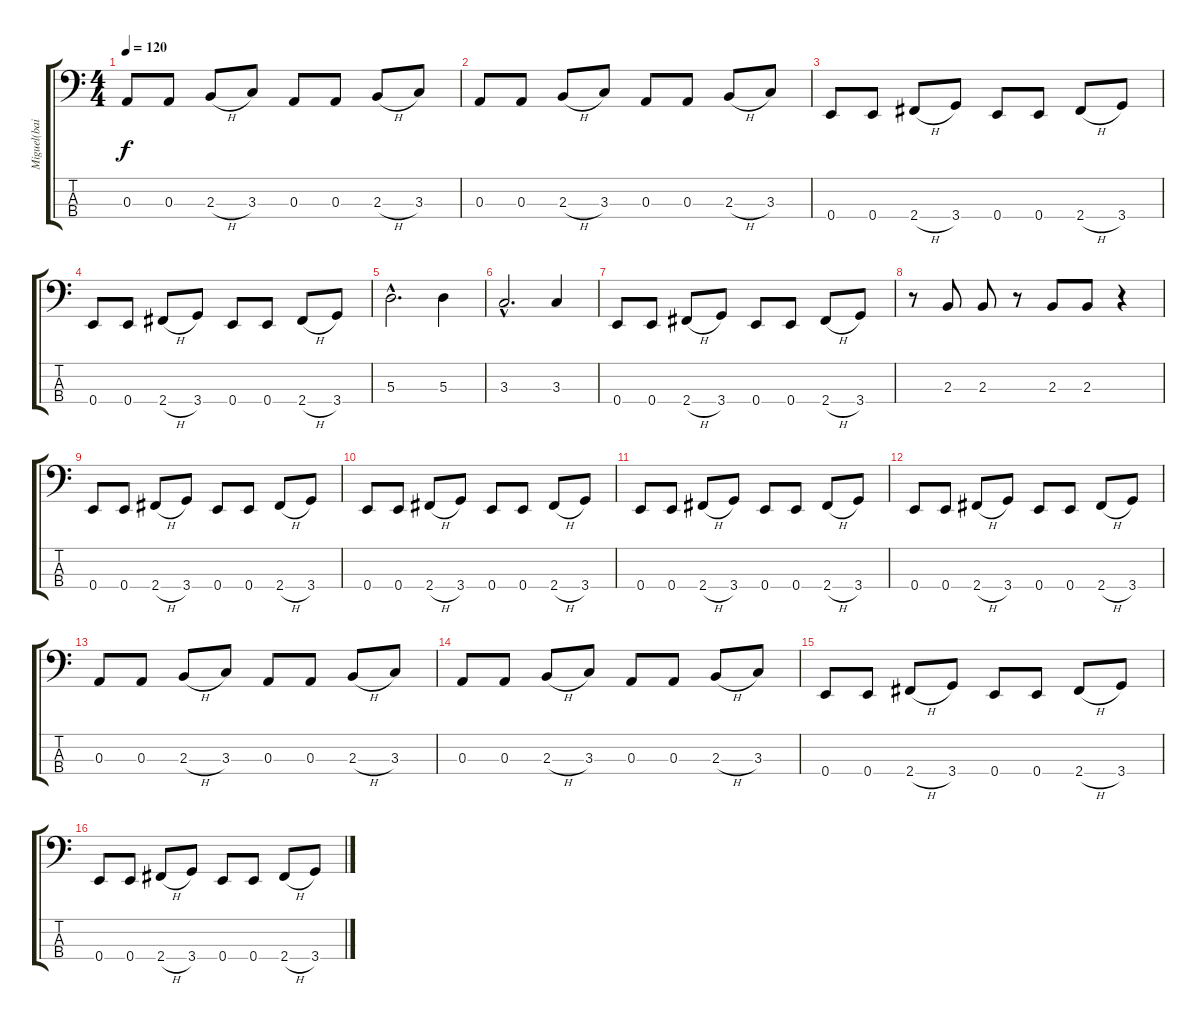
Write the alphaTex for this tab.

\track ("Miguel(baixo)" "Miguel(bai") {instrument electricbassfinger}
\staff {score tabs}
\tuning (G2 D2 A1 E1) {hide}
\ts (4 4)
\tempo 120
\clef f4
\ks c
0.3.8{dy f} 0.3.8 2.3{h}.8 3.3.8 0.3.8 0.3.8 2.3{h}.8 3.3.8 |
0.3.8 0.3.8 2.3{h}.8 3.3.8 0.3.8 0.3.8 2.3{h}.8 3.3.8 |
0.4.8 0.4.8 2.4{h}.8 3.4.8 0.4.8 0.4.8 2.4{h}.8 3.4.8 |
0.4.8 0.4.8 2.4{h}.8 3.4.8 0.4.8 0.4.8 2.4{h}.8 3.4.8 |
5.3{hac}.2{d} 5.3.4 |
3.3{hac}.2{d} 3.3.4 |
0.4.8 0.4.8 2.4{h}.8 3.4.8 0.4.8 0.4.8 2.4{h}.8 3.4.8 |
r.8 2.3.8 2.3.8 r.8 2.3.8 2.3.8 r.4 |
0.4.8 0.4.8 2.4{h}.8 3.4.8 0.4.8 0.4.8 2.4{h}.8 3.4.8 |
0.4.8 0.4.8 2.4{h}.8 3.4.8 0.4.8 0.4.8 2.4{h}.8 3.4.8 |
0.4.8 0.4.8 2.4{h}.8 3.4.8 0.4.8 0.4.8 2.4{h}.8 3.4.8 |
0.4.8 0.4.8 2.4{h}.8 3.4.8 0.4.8 0.4.8 2.4{h}.8 3.4.8 |
0.3.8 0.3.8 2.3{h}.8 3.3.8 0.3.8 0.3.8 2.3{h}.8 3.3.8 |
0.3.8 0.3.8 2.3{h}.8 3.3.8 0.3.8 0.3.8 2.3{h}.8 3.3.8 |
0.4.8 0.4.8 2.4{h}.8 3.4.8 0.4.8 0.4.8 2.4{h}.8 3.4.8 |
0.4.8 0.4.8 2.4{h}.8 3.4.8 0.4.8 0.4.8 2.4{h}.8 3.4.8
